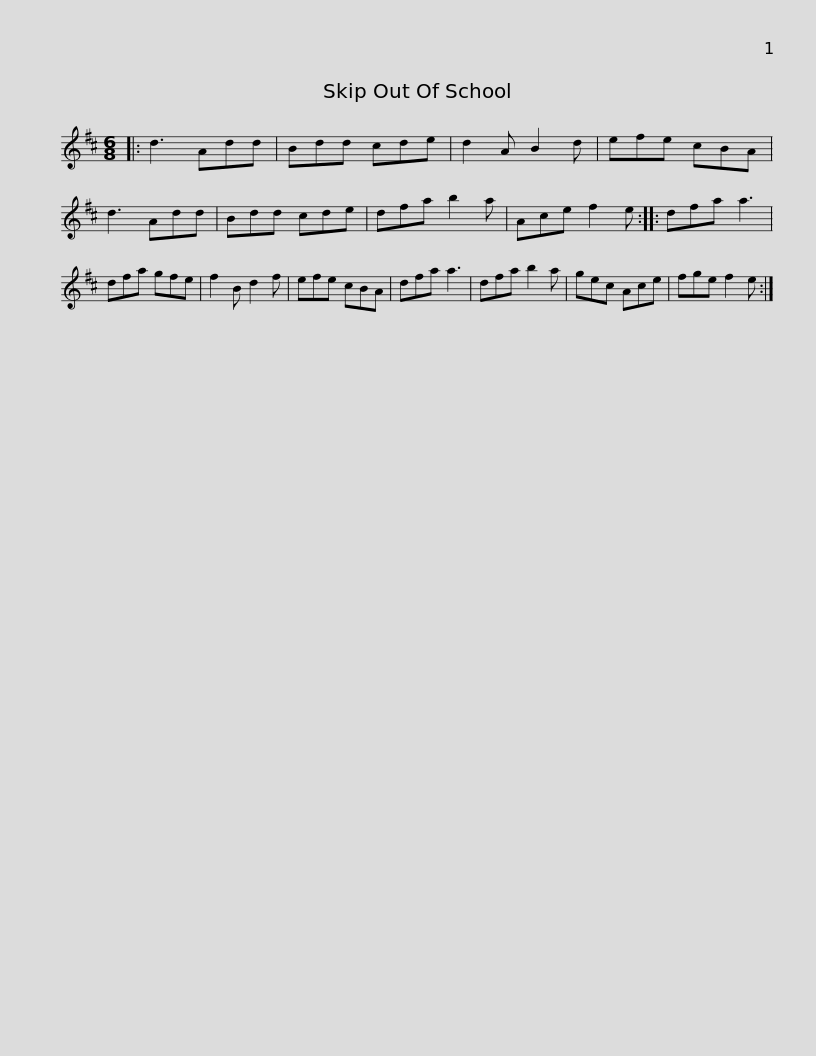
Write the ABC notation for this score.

X:1
L:1/8
M:6/8
I:linebreak $
K:D
V:1 treble
V:1
|: d3 Add | Bdd cde | d2 A B2 d | efe cBA | d3 Add | %5
 Bdd cde | dfa b2 a | Ace f2 e ::$ dfa a3 | dfa gfe | %10
 f2 B d2 f | efe cBA | dfa a3 | dfa b2 a | gec Ace | %15
 fge f2 e :| %16
